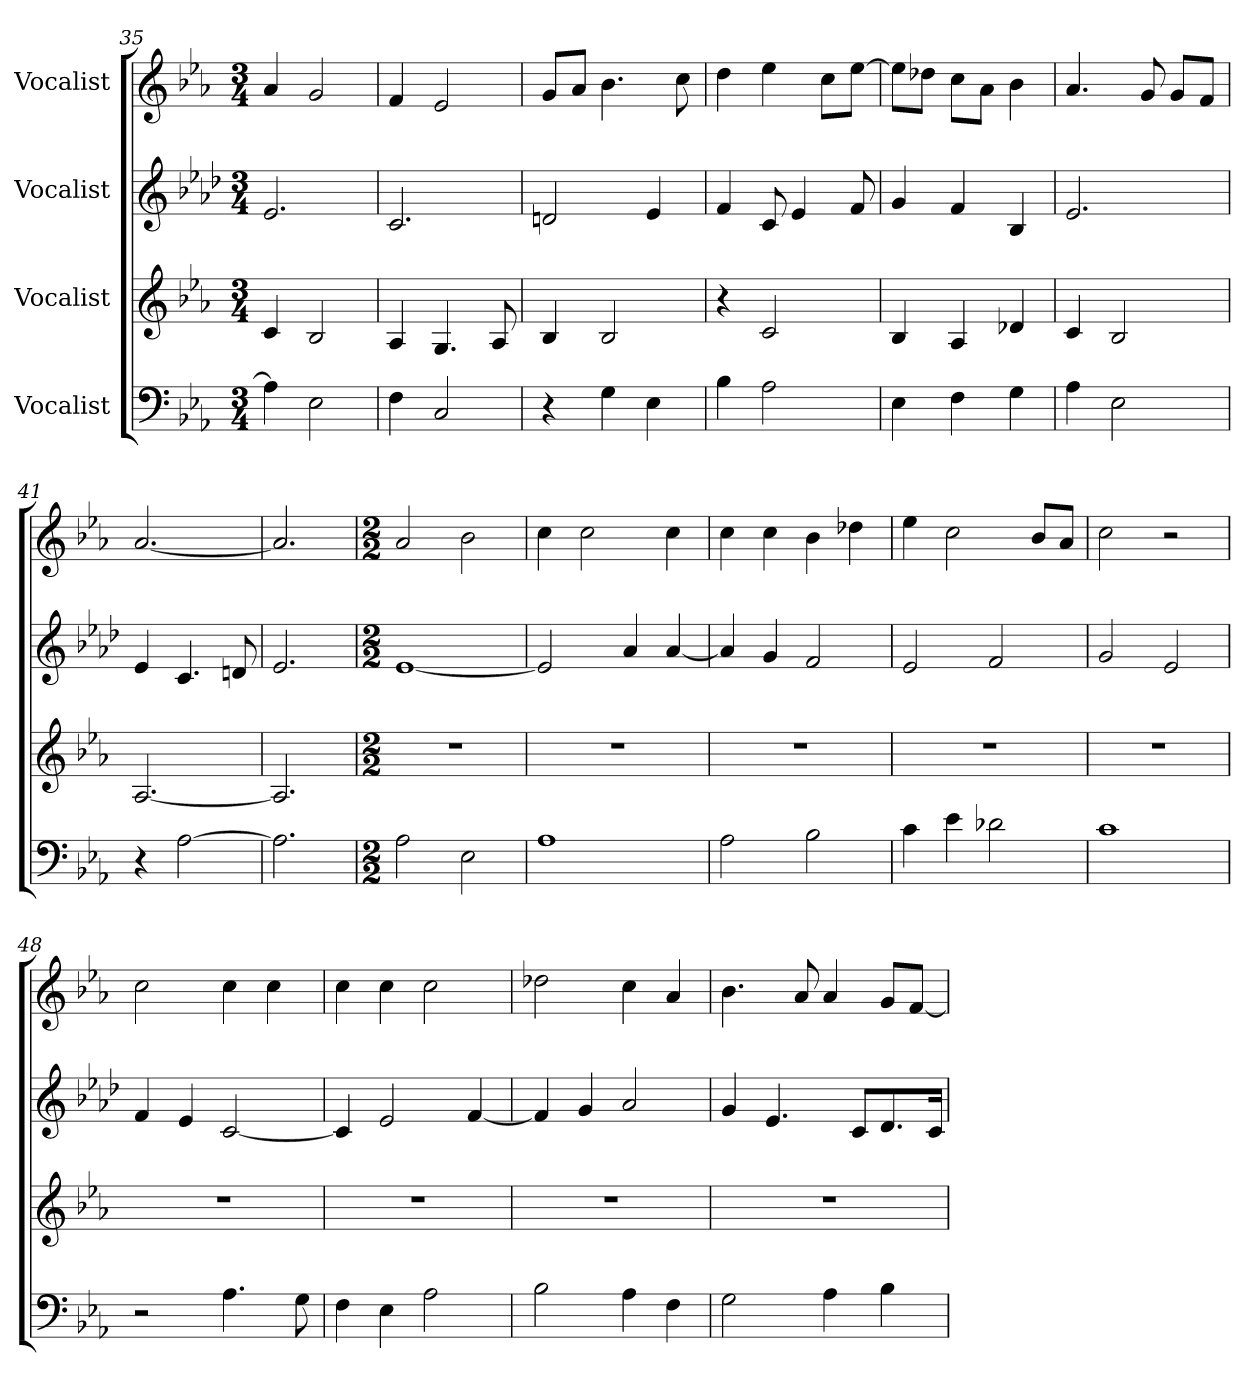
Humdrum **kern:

**kern	**kern	**kern	**kern
*part4	*part3	*part2	*part1
*staff4	*staff3	*staff2	*staff1
*I"Vocalist	*I"Vocalist	*I"Vocalist	*I"Vocalist
*k[b-e-a-]	*k[b-e-a-]	*k[b-e-a-d-]	*k[b-e-a-]
*M3/4	*M3/4	*M3/4	*M3/4
=35	=35	=35	=35
4A-]	4c	2.e-	4a-
2E-	2B-	.	2g
=36	=36	=36	=36
4F	4A-	2.c	4f
2C	4.G	.	2e-
.	8A-	.	.
=37	=37	=37	=37
4r	4B-	2dn	8gL
.	.	.	8a-J
4G	2B-	.	4.b-
4E-	.	4e-	.
.	.	.	8cc
=38	=38	=38	=38
4B-	4r	4f	4dd
2A-	2c	8c	4ee-
.	.	4e-	.
.	.	.	8ccL
.	.	8f	[8ee-J
=39	=39	=39	=39
4E-	4B-	4g	8ee-L]
.	.	.	8dd-XJ
4F	4A-	4f	8ccL
.	.	.	8a-J
4G	4d-X	4B-	4b-
=40	=40	=40	=40
4A-	4c	2.e-	4.a-
2E-	2B-	.	.
.	.	.	8g
.	.	.	8gL
.	.	.	8fJ
=41	=41	=41	=41
4r	[2.A-	4e-	[2.a-
[2A-	.	4.c	.
.	.	8dn	.
=42	=42	=42	=42
2.A-]	2.A-]	2.e-	2.a-]
=43	=43	=43	=43
*M2/2	*M2/2	*M2/2	*M2/2
2A-	1r	[1e-	2a-
2E-	.	.	2b-
=44	=44	=44	=44
1A-	1r	2e-]	4cc
.	.	.	2cc
.	.	4a-	.
.	.	[4a-	4cc
=45	=45	=45	=45
2A-	1r	4a-]	4cc
.	.	4g	4cc
2B-	.	2f	4b-
.	.	.	4dd-X
=46	=46	=46	=46
4c	1r	2e-	4ee-
4e-	.	.	2cc
2d-X	.	2f	.
.	.	.	8b-L
.	.	.	8a-J
=47	=47	=47	=47
1c	1r	2g	2cc
.	.	2e-	2r
=48	=48	=48	=48
2r	1r	4f	2cc
.	.	4e-	.
4.A-	.	[2c	4cc
.	.	.	4cc
8G	.	.	.
=49	=49	=49	=49
4F	1r	4c]	4cc
4E-	.	2e-	4cc
2A-	.	.	2cc
.	.	[4f	.
=50	=50	=50	=50
2B-	1r	4f]	2dd-X
.	.	4g	.
4A-	.	2a-	4cc
4F	.	.	4a-
=51	=51	=51	=51
2G	1r	4g	4.b-
.	.	4.e-	.
.	.	.	8a-
4A-	.	.	4a-
.	.	8cL	.
4B-	.	8.d-	8gL
.	.	.	[8fJ
.	.	16cJk	.
=	=	=	=
*-	*-	*-	*-
